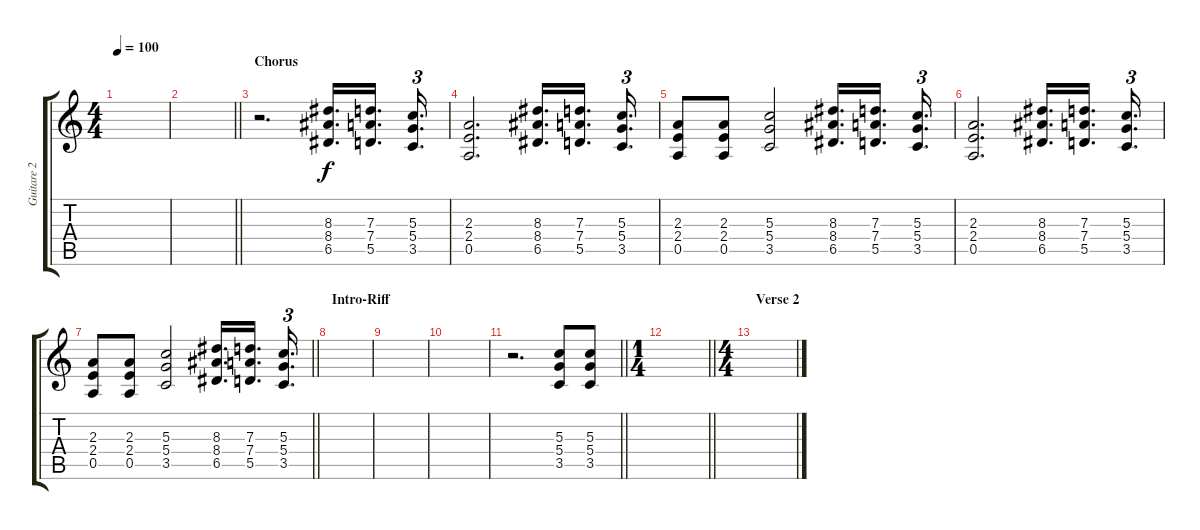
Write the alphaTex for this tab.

\track ("Guitare 2" "Guitare 2") {instrument electricguitarmuted}
\staff {score tabs}
\tuning (E4 B3 G3 D3 A2 E2) {hide}
\ts (4 4)
\tempo 100
\clef g2
\ks c
|
\barLineRight lightlight
|
\section ("" "Chorus")
r.2{d} (8.3 8.4 6.5).16{d instrument distortionguitar} (7.3 7.4 5.5).16{d} (5.3 5.4 3.5).16{d tu (3 2)} |
(2.3 2.4 0.5).2{d} (8.3 8.4 6.5).16{d} (7.3 7.4 5.5).16{d} (5.3 5.4 3.5).16{d tu (3 2)} |
(2.3 2.4 0.5).8 (2.3 2.4 0.5).8 (5.3 5.4 3.5).2 (8.3 8.4 6.5).16{d} (7.3 7.4 5.5).16{d} (5.3 5.4 3.5).16{d tu (3 2)} |
(2.3 2.4 0.5).2{d} (8.3 8.4 6.5).16{d} (7.3 7.4 5.5).16{d} (5.3 5.4 3.5).16{d tu (3 2)} |
\barLineRight lightlight
(2.3 2.4 0.5).8 (2.3 2.4 0.5).8 (5.3 5.4 3.5).2 (8.3 8.4 6.5).16{d} (7.3 7.4 5.5).16{d} (5.3 5.4 3.5).16{d tu (3 2)} |
\section ("" "Intro-Riff")
|
|
|
\barLineRight lightlight
r.2{d} (5.3 5.4 3.5).8 (5.3 5.4 3.5).8 |
\ts (1 4)
\barLineRight lightlight
|
\ts (4 4)
\section ("" "Verse 2")
